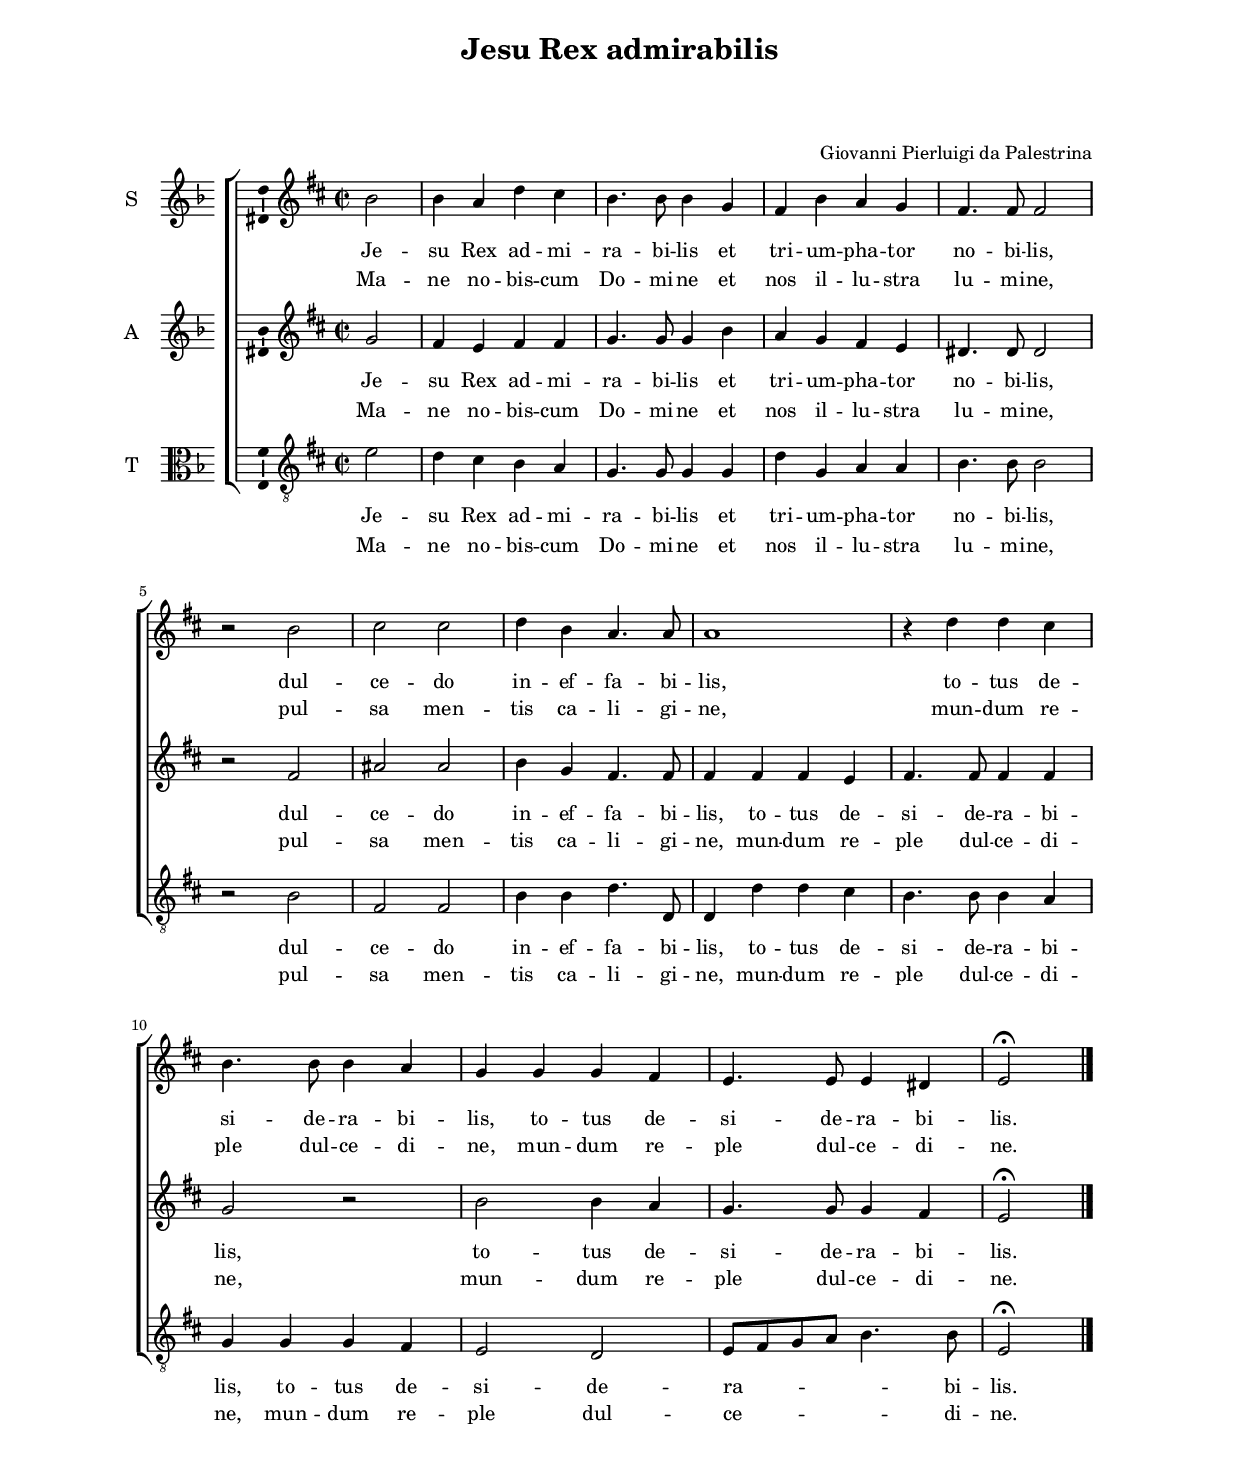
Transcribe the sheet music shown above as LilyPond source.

\header
{
  title="Jesu Rex admirabilis"
  composer=\markup { \vspace #4 "Giovanni Pierluigi da Palestrina" }
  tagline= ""
}

\version "2.24.2"
\include "deutsch.ly"
#(set-global-staff-size 16)
%#(set-default-paper-size "letter")
#(ly:set-option 'point-and-click #f)

	
global = {
	\key f \major
	\time 2/2
	\skip 2*9 \break
	\skip 2*10 \break
	\skip 2*7 \bar "|."
	}

	ficta = { \once \set suggestAccidentals = ##t }
	
	forget = #(define-music-function (music) (ly:music?) #{
		\accidentalStyle forget
		$music
		\accidentalStyle default
		#})


\paper
	{
	top-margin = 2.5 \cm
	bottom-margin = 3 \cm
	left-margin = 2.5 \cm
	right-margin = 2.5 \cm
	ragged-bottom = ##f
	ragged-last-bottom = ##t
	print-page-number = ##f
	system-system-spacing = #'((basic-distance . 20) (minimum-distance . 14) (padding . 6) (strechability . 250))
	systems-per-page = 3
%	min-systems-per-page = 3
	}


incipitcantus = \markup { \score {
	{
	\set Staff.instrumentName = \markup { \fontsize #1 "S" }
	\key f \major
	\clef violin
	s4 \bar ""
	}
	\layout  {
	raggedright = ##t
	indent = 0.9 \cm
	line-width = 1.4\cm
	\context { \Staff \remove Time_signature_engraver }
	\override Staff.Clef.Y-extent = #'(0 . 0)
	}} \hspace #1 }


incipittenor = \markup { \score {
	{
	\set Staff.instrumentName = \markup { \fontsize #1 "A" }
	\key f \major
	\clef violin
	s4 \bar ""
	}
	\layout  {
	raggedright = ##t
	indent = 0.9 \cm
	line-width = 1.4\cm
	\context { \Staff \remove Time_signature_engraver }
	\override Staff.Clef.Y-extent = #'(0 . 0)
	}} \hspace #1 }


incipitbassus = \markup { \score {
	{
	\set Staff.instrumentName = \markup { \fontsize #1 "T" }
	\key f \major
	\clef alto
	s4 \bar ""
	}
	\layout  {
	raggedright = ##t
	indent = 0.9 \cm
	line-width = 1.4\cm
	\context { \Staff \remove Time_signature_engraver }
	\override Staff.Clef.Y-extent = #'(0 . 0)
	}} \hspace #1 }


cantus =  \relative c''
	{
	\partial 2*1 d2
	d4 c f e
	d4. d8 d4 b
	a4 d c b
%5
	a4. a8 a2 |
	r2 d
	e2 e
	f4 d c4. c8
	c1
%10
	r4 f f e |
	d4. d8 d4 c
	b4 b b a
	g4. g8 g4 fis
	g2^\fermata
	}


tenor =  \relative c''
	{
	\partial 2*1 b2
	a4 g a a
	b4. b8 b4 d
	c4 b a g
%5
	fis4. fis8 fis2 |
	r2 a
	cis2 cis
	d4 b a4. a8
	a4 a a g
%10
	a4. a8 a4 a |
	b2 r
	d2 d4 c
	b4. b8 b4 a
	g2^\fermata
	}


bassus  =  \relative c'
	{
	\partial 2*1 g'2
	f4 e d c
	b4. b8 b4 b
	f'4 b, c c
%5
	d4. d8 d2 |
	r2 d
	a2 a
	d4 d f4. f,8
	f4 f' f e
%10
	d4. d8 d4 c |
	b4 b b a
	g2 f
	g8 a b c d4. d8
	g,2^\fermata
	}

lyricscantusprimus = \lyricmode {
	Je -- su Rex ad -- mi -- ra -- bi -- lis
	et tri -- um -- pha -- tor no -- bi -- lis,
	dul -- ce -- do in -- ef -- fa -- bi -- lis,
	to -- tus de -- si -- de -- ra -- bi -- lis,
	to -- tus de -- si -- de -- ra -- bi -- lis.
	}

lyricscantussecundus = \lyricmode {
	Ma -- ne no -- bis -- cum Do -- mi -- ne
	et nos il -- lu -- stra lu -- mi -- ne,
	pul -- sa men -- tis ca -- li -- gi -- ne,
	mun -- dum re -- ple dul -- ce -- di -- ne,
	mun -- dum re -- ple dul -- ce -- di -- ne.
	}
	
	
lyricstenorprimus = \lyricmode {
	Je -- su Rex ad -- mi -- ra -- bi -- lis
	et tri -- um -- pha -- tor no -- bi -- lis,
	dul -- ce -- do in -- ef -- fa -- bi -- lis,
	to -- tus de -- si -- de -- ra -- bi -- lis,
	to -- tus de -- si -- de -- ra -- bi -- lis.
	}

lyricstenorsecundus = \lyricmode {
	Ma -- ne no -- bis -- cum Do -- mi -- ne
	et nos il -- lu -- stra lu -- mi -- ne,
	pul -- sa men -- tis ca -- li -- gi -- ne,
	mun -- dum re -- ple dul -- ce -- di -- ne,
	mun -- dum re -- ple dul -- ce -- di -- ne.
	}

lyricsbassusprimus = \lyricmode {
	Je -- su Rex ad -- mi -- ra -- bi -- lis
	et tri -- um -- pha -- tor no -- bi -- lis,
	dul -- ce -- do in -- ef -- fa -- bi -- lis,
	to -- tus de -- si -- de -- ra -- bi -- lis,
	to -- tus de -- si -- de -- ra -- _ _ _ _ bi -- lis.
	}
	
lyricsbassussecundus = \lyricmode {
	Ma -- ne no -- bis -- cum Do -- mi -- ne
	et nos il -- lu -- stra lu -- mi -- ne,
	pul -- sa men -- tis ca -- li -- gi -- ne,
	mun -- dum re -- ple dul -- ce -- di -- ne,
	mun -- dum re -- ple dul -- ce -- _ _ _ _ di -- ne.
	}


\score
{  
	\transpose f d {
	\new ChoirStaff \with { \override StaffGrouper.staff-staff-spacing.basic-distance = #16 }
	<<

	\new Staff << \global
	\new Voice="v1" {
		\set Staff.instrumentName=\incipitcantus
		\clef violin
		\cantus }
	\lyrics <<
		\new Lyrics
			\lyricsto "v1"
		{ \lyricscantusprimus }
		\new Lyrics
			\lyricsto "v1"
		{ \lyricscantussecundus }
		>>
	>>


	\new Staff << \global
	\new Voice="v3" {
		\set Staff.instrumentName=\incipittenor
		\clef violin
		\tenor }
	\lyrics <<
		\new Lyrics
			\lyricsto "v3"
		{ \lyricstenorprimus }
		\new Lyrics
			\lyricsto "v3"
		{ \lyricstenorsecundus }
		>>
	>>


	\new Staff << \global
	\new Voice="v4" {
		\set Staff.instrumentName=\incipitbassus
		\clef "G_8" 
		\bassus }
	\lyrics <<
		\new Lyrics
			\lyricsto "v4"
		{ \lyricsbassusprimus }
		\new Lyrics
			\lyricsto "v4"
		{ \lyricsbassussecundus }
		>>
	>>

	>>
	} % transpose

	\layout
	{
	indent = 1.5 \cm
	\context { \Lyrics \override VerticalAxisGroup.nonstaff-relatedstaff-spacing.padding = #1.8 }
	\context { \Lyrics \override VerticalAxisGroup.nonstaff-nonstaff-spacing.padding = #1.4 }
	\context { \Lyrics \override VerticalAxisGroup.nonstaff-unrelatedstaff-spacing.padding = #2 }
%	\context { \Lyrics \override LyricText.font-size = #1 }
	\context { \Staff \override TimeSignature.break-visibility = #end-of-line-invisible }
	\context { \Staff \consists Ambitus_engraver }
	\context { \Score \override BarNumber.padding = #2 }
	\context { \Voice \override NoteHead.style = #'baroque }
	}

	
}


% EOF
